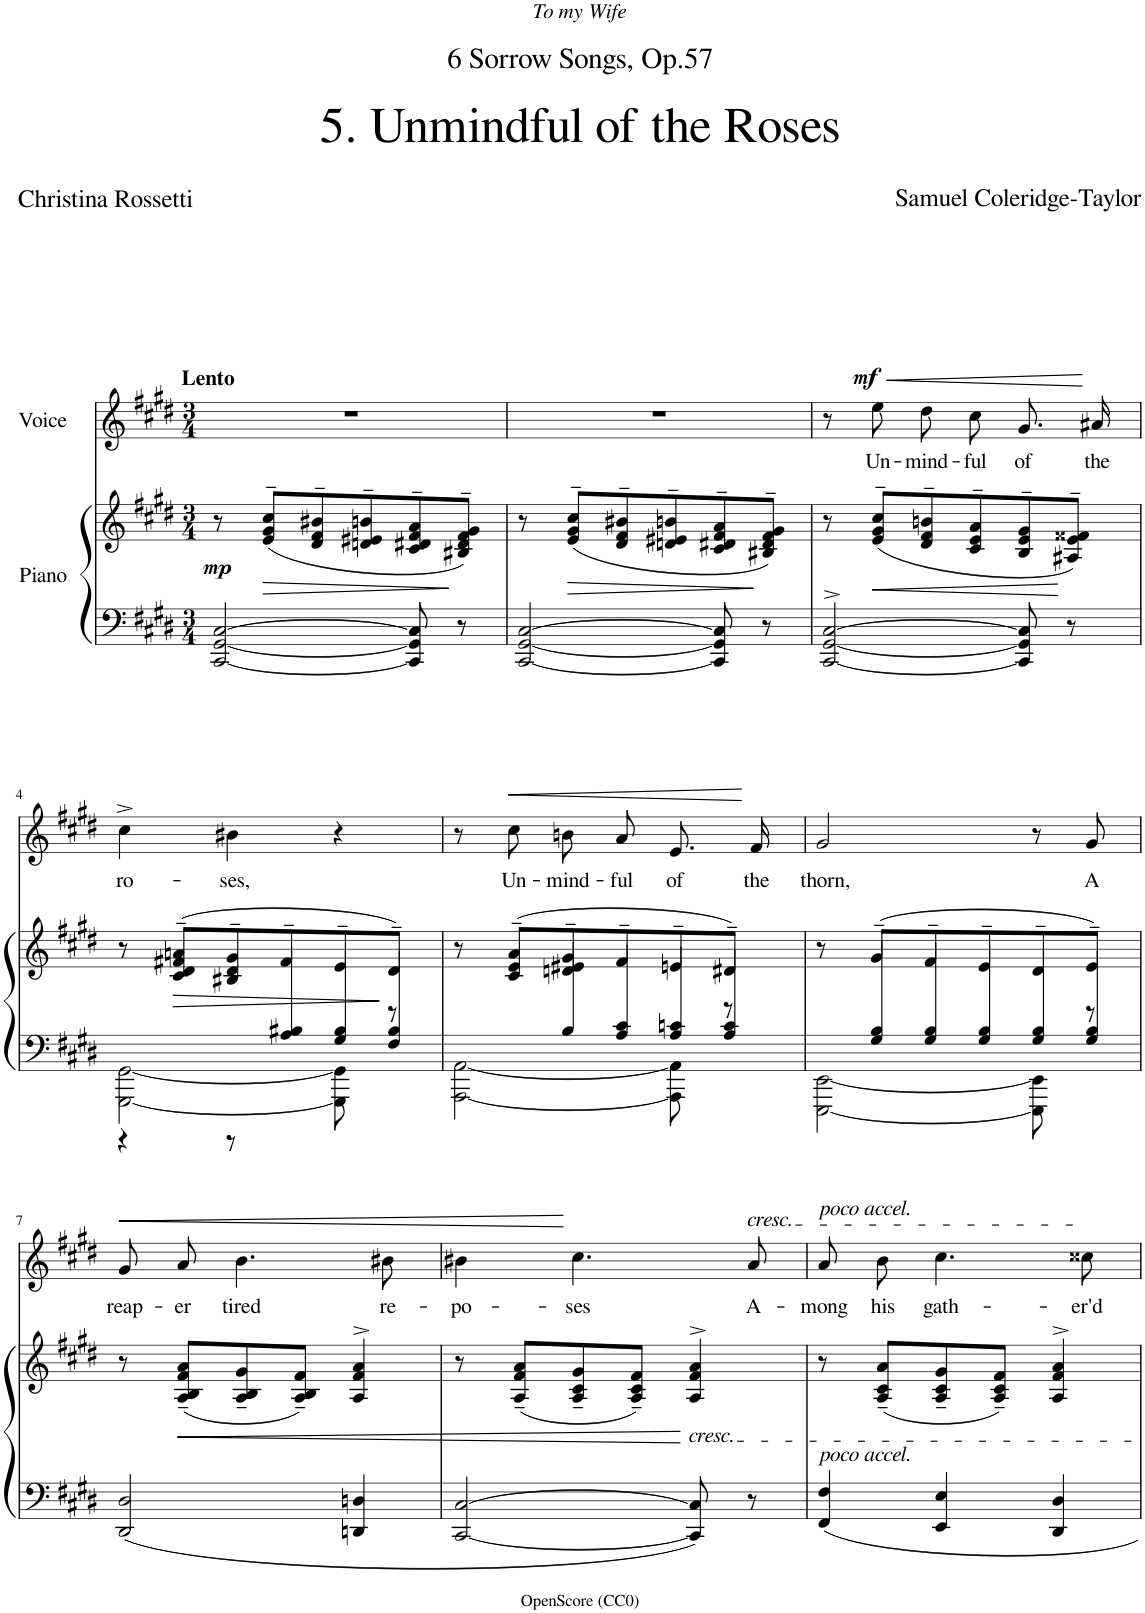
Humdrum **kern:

**kern	**kern	**dynam	**kern	**text	**dynam
*part2	*part2	*part2	*part1	*part1	*part1
*staff3	*staff2	*staff2/3	*staff1	*staff1	*staff1
*I"Piano	*	*	*I"Voice	*	*
*I'Pno	*	*	*	*	*
*clefF4	*clefG2	*	*clefG2	*	*
*k[f#c#g#d#]	*k[f#c#g#d#]	*	*k[f#c#g#d#]	*	*
*M3/4	*M3/4	*	*M3/4	*	*
=1	=1	=1	=1	=1	=1
!	!	!	!LO:TX:a:B:t=Lento	!	!
!	!	!LO:DY:b	!	!	!
[2CC#/ [2GG#/ [2C#/	8r	mp	2.r	.	.
!	!	!LO:HP:b	!	!	!
.	(8e/~> 8g#/~> 8cc#/~>L	>	.	.	.
.	8d#/~> 8f#/~> 8b#X/~>	.	.	.	.
.	8dn/~> 8e#X/~> 8bn/~>	.	.	.	.
8CC#/] 8GG#/] 8C#/]	8c#/~> 8d#X/~> 8f#/~> 8a/~>	.	.	.	.
8r	8B#X/~> 8d#/~> 8f#/~> 8g#/~>J)	]	.	.	.
=2	=2	=2	=2	=2	=2
[2CC#/ [2GG#/ [2C#/	8r	.	2.r	.	.
!	!	!LO:HP:b	!	!	!
.	(8e/~> 8g#/~> 8cc#/~>L	>	.	.	.
.	8d#/~> 8f#/~> 8b#X/~>	.	.	.	.
.	8dn/~> 8e#X/~> 8bn/~>	.	.	.	.
8CC#/] 8GG#/] 8C#/]	8c#/~> 8d#X/~> 8f#/~> 8a/~>	.	.	.	.
8r	8B#X/~> 8d#/~> 8f#/~> 8g#/~>J)	]	.	.	.
=3	=3	=3	=3	=3	=3
[2CC#/^> [2GG#/^> [2C#/^>	8r	.	8r	.	.
!	!	!LO:HP:b	!	!LO:LY:b	!LO:HP:b
!	!	!	!	!	!LO:DY:n=1:a
.	(8e/~> 8g#/~> 8cc#/~>L	<	8ee\	Un-	< mf
!	!	!	!	!LO:LY:b	!
.	8d#/~> 8f#/~> 8bn/~>	.	8dd#\L	-mind-	.
!	!	!	!	!LO:LY:b	!
.	8c#/~> 8e/~> 8a/~>	.	8cc#\J	-ful	.
!	!	!	!	!LO:LY:b	!
8CC#/] 8GG#/] 8C#/]	8B/~> 8e/~> 8g#/~>	.	8.g#/L	of	.
8r	8A#X/~> 8e/~> 8f##X/~>J)	[	.	.	.
!	!	!	!	!LO:LY:b	!
.	.	.	16a#X/Jk	the	[
!!LO:LB:g=z
=4	=4	=4	=4	=4	=4
*^	*	*	*	*	*
!	!	!	!	!	!LO:LY:b	!
[2GGG#\ [2GG#\	4r	8r	.	4cc#^\	ro-	.
!	!	!	!LO:HP:b	!	!	!
.	.	(>8c#/~> 8d#/~> 8f#X/~> 8an/~>L	>	.	.	.
!	!	!	!	!	!LO:LY:b	!
.	8r	8B#X/~> 8d#/~> 8g#/~>	.	4b#X\	-ses,	.
.	8A/ 8B#X/L	8f#~>/	.	.	.	.
8GGG#\] 8GG#\]	8G#/ 8B#/	8e~>/	.	4r	.	.
8r	8F#/ 8B#/J	8d#~>/J)	]	.	.	.
=5	=5	=5	=5	=5	=5	=5
[2AAA\ [2AA\	4ryy	8r	.	8r	.	.
!	!	!	!	!	!LO:LY:b	!LO:HP:b
.	.	(>8c#/~> 8e/~> 8a/~>L	.	8cc#\	Un-	<
!	!	!	!	!	!LO:LY:b	!
.	8B/L	8dn/~> 8e#X/~> 8g#/~>	.	8bn/L	-mind-	.
!	!	!	!	!	!LO:LY:b	!
.	8A/ 8c#/	8f#~>/	.	8a/J	-ful	.
!	!	!	!	!	!LO:LY:b	!
8AAA\] 8AA\]	8A/ 8cn/	8en~>/	.	8.e/L	of	.
8r	8A/ 8c/J	8d#X~>/J)	.	.	.	.
!	!	!	!	!	!LO:LY:b	!
.	.	.	.	16f#/Jk	the	[
=6	=6	=6	=6	=6	=6	=6
!	!	!	!	!	!LO:LY:b	!
[2EEE\ [2EE\	8ryy	8r	.	2g#/	thorn,	.
.	8G#/ 8B/L	(>8g#~>/L	.	.	.	.
.	8G#/ 8B/	8f#~>/	.	.	.	.
.	8G#/ 8B/	8e~>/	.	.	.	.
8EEE\] 8EE\]	8G#/ 8B/	8d#~>/	.	8r	.	.
!	!	!	!	!	!LO:LY:b	!
8r	8G#/ 8B/J	8e~>/J)	.	8g#/	A	.
!!LO:LB:g=z
=7	=7	=7	=7	=7	=7	=7
!	!	!	!	!	!LO:LY:b	!LO:HP:b
*v	*v	*	*	*	*	*
2DD#/ 2D#/	8r	.	8g#/L	reap-	<
!	!	!LO:HP:b	!	!LO:LY:b	!
.	(8A/~< 8B/~< 8f#/~< 8a/~<L	<	8a/J	-er	.
!	!	!	!	!LO:LY:b	!
.	8A/~< 8B/~< 8g#/~<	.	4.b\	tired	.
.	8A/~< 8B/~< 8f#/~<J)	.	.	.	.
4DDn/ 4Dn/	4A/^> 4f#/^> 4a/^>	.	.	.	.
!	!	!	!	!LO:LY:b	!
.	.	.	8b#X\	re-	.
=8	=8	=8	=8	=8	=8
!	!	!	!	!LO:LY:b	!
[2CC#/ [2C#/	8r	.	4b#X\	-po-	.
.	(8A/~< 8f#/~< 8a/~<L	.	.	.	.
!	!	!	!	!LO:LY:b	!
.	8A/~< 8c#/~< 8g#/~<	.	4.cc#\	-ses	[
.	8A/~< 8c#/~< 8f#/~<J)	.	.	.	.
!	!LO:TX:b:i:t=cresc.	!	!	!	!
8CC#/] 8C#/]	4A/^> 4f#/^> 4a/^>	[	.	.	.
!	!	!	!LO:TX:a:i:t=cresc.	!	!
!	!	!	!	!LO:LY:b	!
8r	.	.	8a/	A-	.
=9	=9	=9	=9	=9	=9
!	!	!	!LO:TX:a:i:t=poco accel.	!	!
!	!LO:TX:b:i:t=poco accel.	!	!	!	!
!	!	!	!	!LO:LY:b	!
4FF#/ 4F#/	8r	.	8a/L	-mong	.
!	!	!	!	!LO:LY:b	!
.	(8A/~< 8c#/~< 8a/~<L	.	8b/J	his	.
!	!	!	!	!LO:LY:b	!
4EE/ 4E/	8A/~< 8c#/~< 8g#/~<	.	4.cc#\	gath-	.
.	8A/~< 8c#/~< 8f#/~<J)	.	.	.	.
4DD#/ 4D#/	4A/^> 4f#/^> 4a/^>	.	.	.	.
!	!	!	!	!LO:LY:b	!
.	.	.	8cc##X\	-er'd	.
=	=	=	=	=	=
*-	*-	*-	*-	*-	*-
